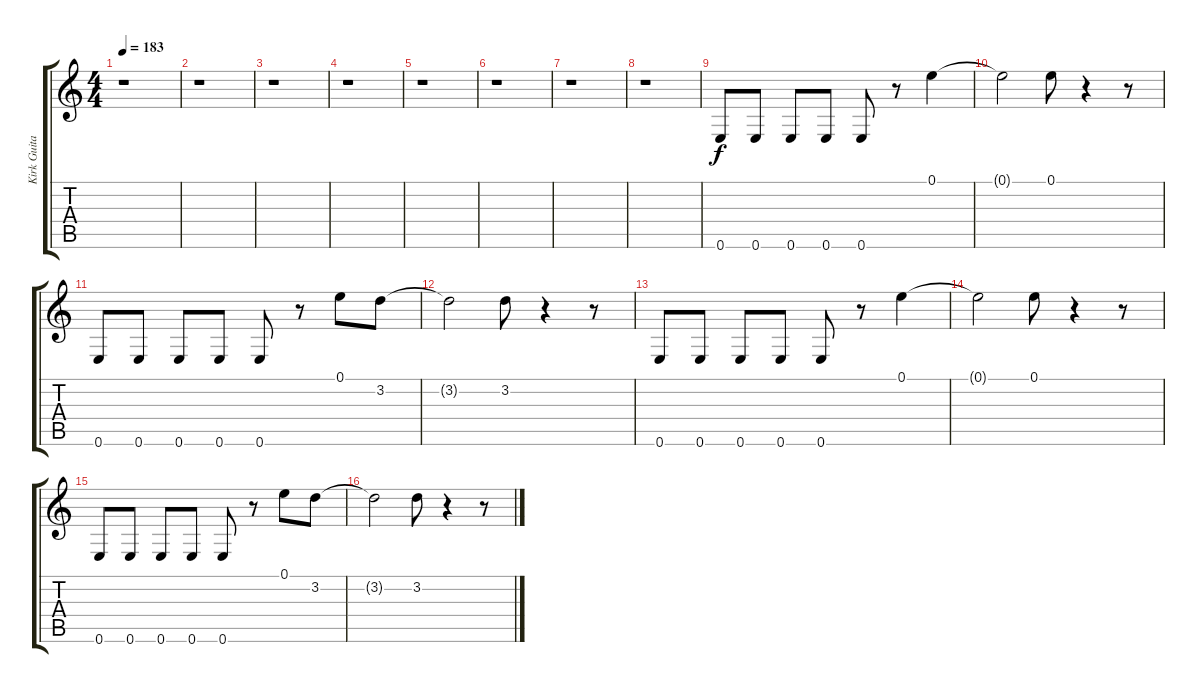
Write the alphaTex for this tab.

\track ("Kirk Guitar 1" "Kirk Guita") {instrument distortionguitar}
\staff {score tabs}
\tuning (E4 B3 G3 D3 A2 E2) {hide}
\ts (4 4)
\tempo 183
\clef g2
\ks c
r.1{dy f instrument distortionguitar} |
r.1 |
r.1 |
r.1 |
r.1 |
r.1 |
r.1 |
r.1 |
0.6.8 0.6.8 0.6.8 0.6.8 0.6.8 r.8 0.1.4 |
0.1{t}.2 0.1.8 r.4 r.8 |
0.6.8 0.6.8 0.6.8 0.6.8 0.6.8 r.8 0.1.8 3.2.8 |
3.2{t}.2 3.2.8 r.4 r.8 |
0.6.8 0.6.8 0.6.8 0.6.8 0.6.8 r.8 0.1.4 |
0.1{t}.2 0.1.8 r.4 r.8 |
0.6.8 0.6.8 0.6.8 0.6.8 0.6.8 r.8 0.1.8 3.2.8 |
3.2{t}.2 3.2.8 r.4 r.8
